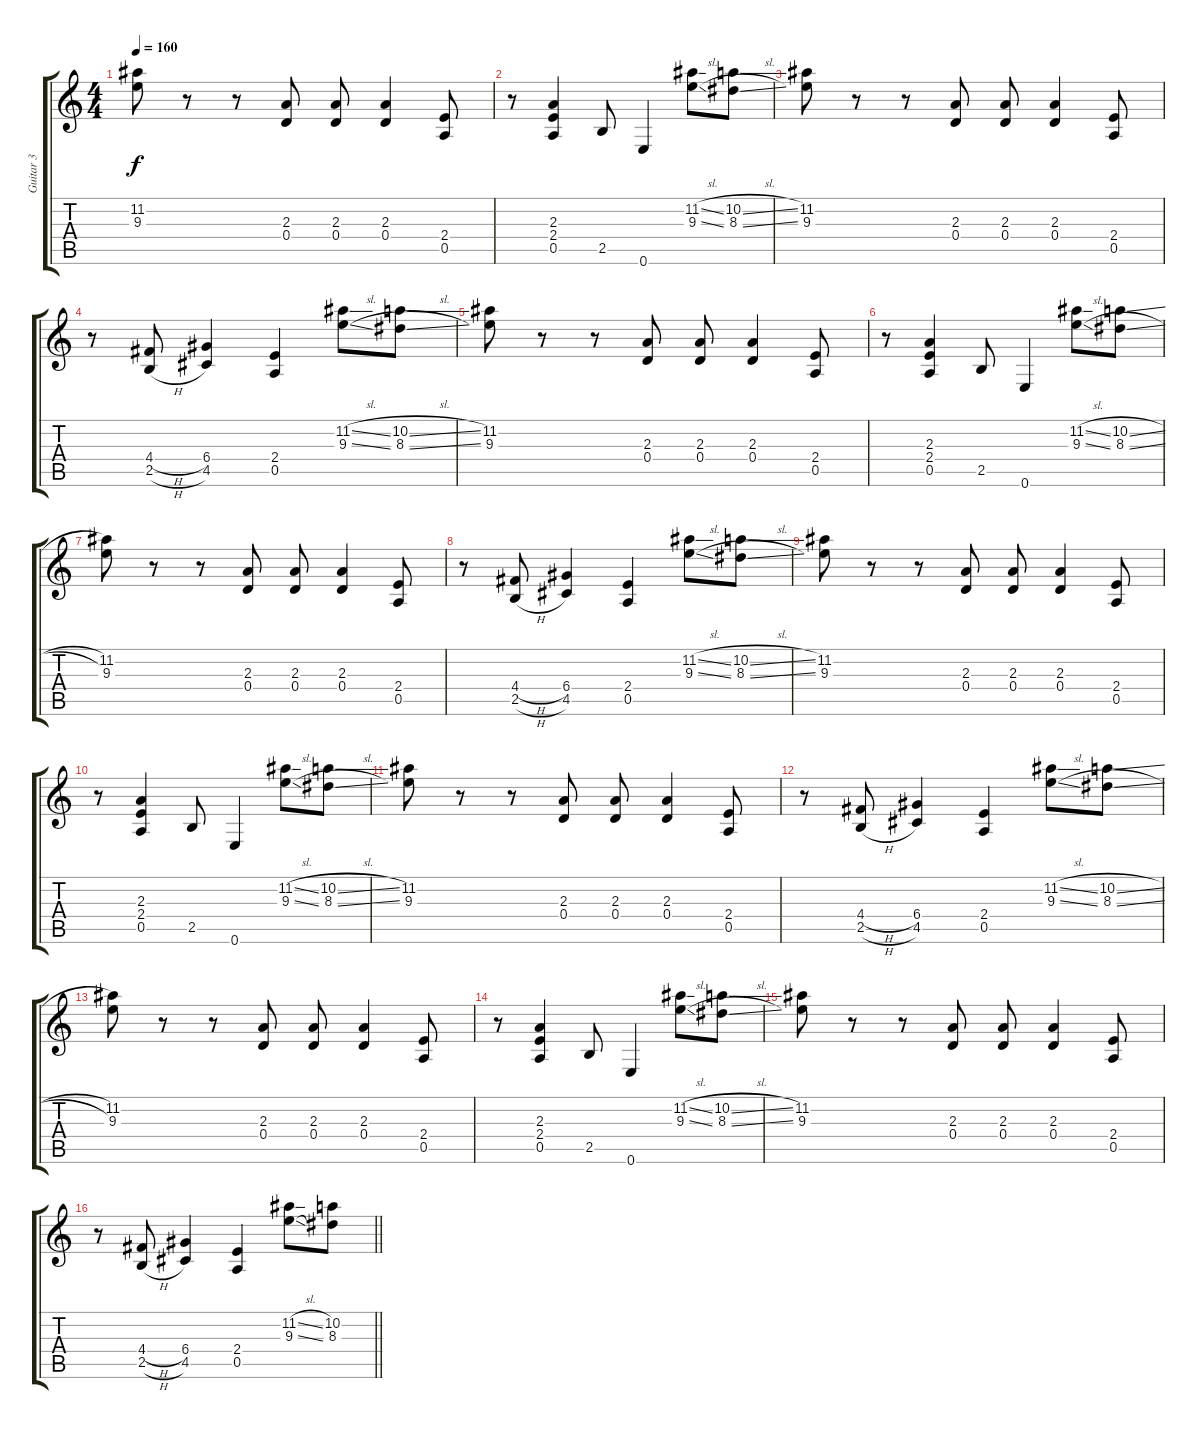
\track ("Guitar 3" "Guitar 3") {instrument distortionguitar}
\staff {score tabs}
\tuning (E4 B3 G3 D3 A2 E2) {hide}
\ts (4 4)
\tempo 160
\clef g2
\ks c
(11.2 9.3).8{dy f} r.8 r.8 (2.3 0.4).8 (2.3 0.4).8 (2.3 0.4).4 (2.4 0.5).8 |
r.8 (2.3 2.4 0.5).4 2.5.8 0.6.4 (11.2{sl} 9.3{sl}).8 (10.2{sl} 8.3{sl}).8 |
(11.2 9.3).8 r.8 r.8 (2.3 0.4).8 (2.3 0.4).8 (2.3 0.4).4 (2.4 0.5).8 |
r.8 (4.4{h} 2.5{h}).8 (6.4 4.5).4 (2.4 0.5).4 (11.2{sl} 9.3{sl}).8 (10.2{sl} 8.3{sl}).8 |
(11.2 9.3).8 r.8 r.8 (2.3 0.4).8 (2.3 0.4).8 (2.3 0.4).4 (2.4 0.5).8 |
r.8 (2.3 2.4 0.5).4 2.5.8 0.6.4 (11.2{sl} 9.3{sl}).8 (10.2{sl} 8.3{sl}).8 |
(11.2 9.3).8 r.8 r.8 (2.3 0.4).8 (2.3 0.4).8 (2.3 0.4).4 (2.4 0.5).8 |
r.8 (4.4{h} 2.5{h}).8 (6.4 4.5).4 (2.4 0.5).4 (11.2{sl} 9.3{sl}).8 (10.2{sl} 8.3{sl}).8 |
(11.2 9.3).8 r.8 r.8 (2.3 0.4).8 (2.3 0.4).8 (2.3 0.4).4 (2.4 0.5).8 |
r.8 (2.3 2.4 0.5).4 2.5.8 0.6.4 (11.2{sl} 9.3{sl}).8 (10.2{sl} 8.3{sl}).8 |
(11.2 9.3).8 r.8 r.8 (2.3 0.4).8 (2.3 0.4).8 (2.3 0.4).4 (2.4 0.5).8 |
r.8 (4.4{h} 2.5{h}).8 (6.4 4.5).4 (2.4 0.5).4 (11.2{sl} 9.3{sl}).8 (10.2{sl} 8.3{sl}).8 |
(11.2 9.3).8 r.8 r.8 (2.3 0.4).8 (2.3 0.4).8 (2.3 0.4).4 (2.4 0.5).8 |
r.8 (2.3 2.4 0.5).4 2.5.8 0.6.4 (11.2{sl} 9.3{sl}).8 (10.2{sl} 8.3{sl}).8 |
(11.2 9.3).8 r.8 r.8 (2.3 0.4).8 (2.3 0.4).8 (2.3 0.4).4 (2.4 0.5).8 |
\barLineRight lightlight
r.8 (4.4{h} 2.5{h}).8 (6.4 4.5).4 (2.4 0.5).4 (11.2{sl} 9.3{sl}).8 (10.2 8.3).8
